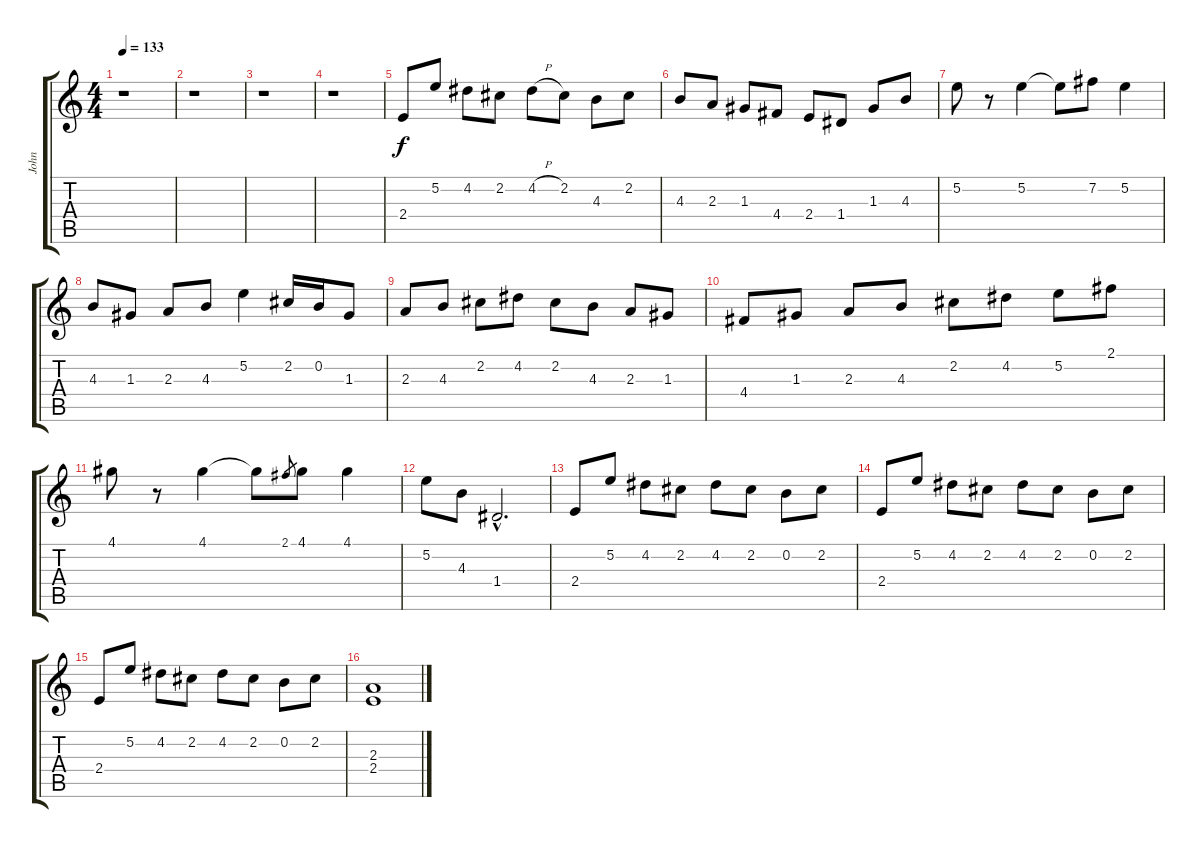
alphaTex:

\track ("John" "John") {instrument overdrivenguitar}
\staff {score tabs}
\tuning (E4 B3 G3 D3 A2 E2) {hide}
\ts (4 4)
\tempo 133
\clef g2
\ks c
r.1{dy f} |
r.1 |
r.1 |
r.1 |
2.4.8{volume 16} 5.2.8 4.2.8 2.2.8 4.2{h}.8 2.2.8 4.3.8 2.2.8 |
4.3.8 2.3.8 1.3.8 4.4.8 2.4.8 1.4.8 1.3.8 4.3.8 |
5.2.8 r.8 5.2.4 5.2{t}.8 7.2.8 5.2.4 |
4.3.8 1.3.8 2.3.8 4.3.8 5.2.4 2.2.16 0.2.16 1.3.8 |
2.3.8 4.3.8 2.2.8 4.2.8 2.2.8 4.3.8 2.3.8 1.3.8 |
4.4.8 1.3.8 2.3.8 4.3.8 2.2.8 4.2.8 5.2.8 2.1.8 |
4.1.8 r.8 4.1.4 4.1{t}.8 2.1.8{gr} 4.1.8 4.1.4 |
5.2.8 4.3.8 1.4{hac}.2{d} |
2.4.8 5.2.8 4.2.8 2.2.8 4.2.8 2.2.8 0.2.8 2.2.8 |
2.4.8 5.2.8 4.2.8 2.2.8 4.2.8 2.2.8 0.2.8 2.2.8 |
2.4.8 5.2.8 4.2.8 2.2.8 4.2.8 2.2.8 0.2.8 2.2.8 |
(2.3 2.4).1
